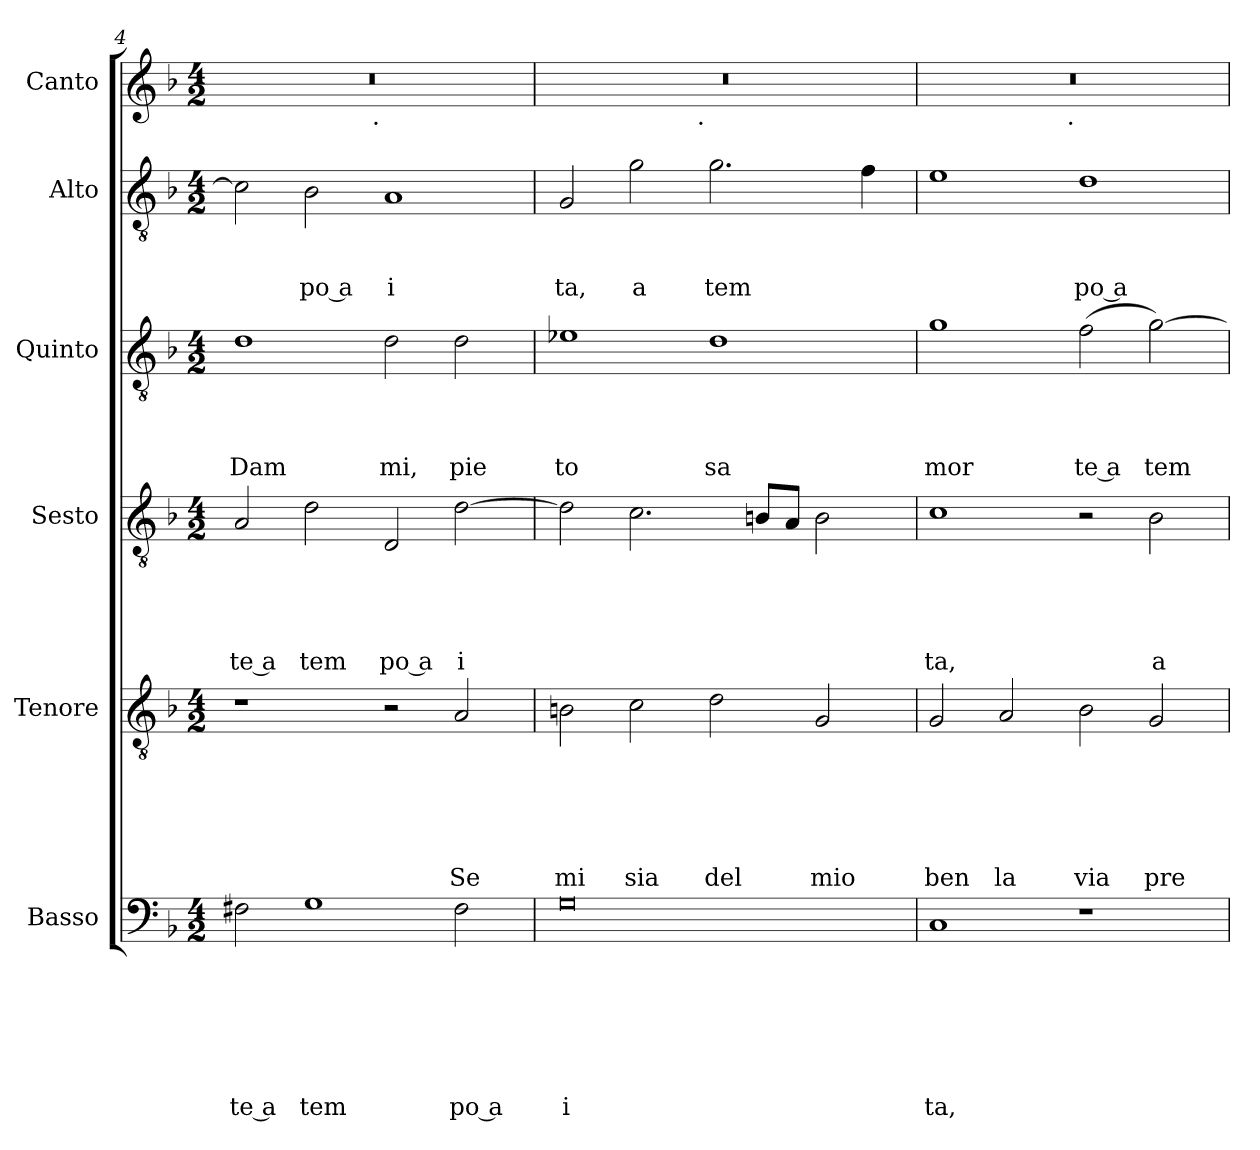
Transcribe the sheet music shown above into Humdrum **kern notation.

**kern	**text	**text	**text	**text	**text	**text	**text	**kern	**text	**text	**text	**text	**text	**text	**kern	**text	**text	**text	**text	**text	**kern	**text	**text	**text	**text	**kern	**text	**text	**text	**kern
*part6	*part6	*part6	*part6	*part6	*part6	*part6	*part6	*part5	*part5	*part5	*part5	*part5	*part5	*part5	*part4	*part4	*part4	*part4	*part4	*part4	*part3	*part3	*part3	*part3	*part3	*part2	*part2	*part2	*part2	*part1
*staff6	*staff6	*staff6	*staff6	*staff6	*staff6	*staff6	*staff6	*staff5	*staff5	*staff5	*staff5	*staff5	*staff5	*staff5	*staff4	*staff4	*staff4	*staff4	*staff4	*staff4	*staff3	*staff3	*staff3	*staff3	*staff3	*staff2	*staff2	*staff2	*staff2	*staff1
*I"Basso	*	*	*	*	*	*	*	*I"Tenore	*	*	*	*	*	*	*I"Sesto	*	*	*	*	*	*I"Quinto	*	*	*	*	*I"Alto	*	*	*	*I"Canto
*clefF4	*	*	*	*	*	*	*	*clefGv2	*	*	*	*	*	*	*clefGv2	*	*	*	*	*	*clefGv2	*	*	*	*	*clefGv2	*	*	*	*clefG2
*k[b-]	*	*	*	*	*	*	*	*k[b-]	*	*	*	*	*	*	*k[b-]	*	*	*	*	*	*k[b-]	*	*	*	*	*k[b-]	*	*	*	*k[b-]
*F:	*	*	*	*	*	*	*	*F:	*	*	*	*	*	*	*F:	*	*	*	*	*	*F:	*	*	*	*	*F:	*	*	*	*F:
*M4/2	*	*	*	*	*	*	*	*M4/2	*	*	*	*	*	*	*M4/2	*	*	*	*	*	*M4/2	*	*	*	*	*M4/2	*	*	*	*M4/2
=4	=4	=4	=4	=4	=4	=4	=4	=4	=4	=4	=4	=4	=4	=4	=4	=4	=4	=4	=4	=4	=4	=4	=4	=4	=4	=4	=4	=4	=4	=4
!	!	!	!	!	!	!	!LO:LY:b:rj	!	!	!	!	!	!	!	!	!	!	!	!	!LO:LY:b:rj	!	!	!	!	!LO:LY:b	!	!	!	!	!
*	*	*	*	*	*	*	*	*	*	*	*	*	*	*	*	*	*	*	*	*	*	*	*	*	*	*	*	*	*	*^
2F#X\	.	.	.	.	.	.	te a	1r	.	.	.	.	.	.	2A/	.	.	.	.	te a	1d	.	.	.	Dam	2c\]	.	.	.	0r	2ryy
!	!	!	!	!	!	!	!LO:LY:b	!	!	!	!	!	!	!	!	!	!	!	!	!LO:LY:b	!	!	!	!	!	!	!	!	!LO:LY:b:rj	!	!
1G	.	.	.	.	.	.	tem	.	.	.	.	.	.	.	2d\	.	.	.	.	tem	.	.	.	.	.	2B-\	.	.	po a	.	4...ryy
!	!	!	!	!	!	!	!	!	!	!	!	!	!	!	!	!	!	!	!	!	!	!	!	!	!	!	!	!	!	!	!LO:TX:b:t=.
.	.	.	.	.	.	.	.	.	.	.	.	.	.	.	.	.	.	.	.	.	.	.	.	.	.	.	.	.	.	.	1ryy
!	!	!	!	!	!	!	!	!	!	!	!	!	!	!	!	!	!	!	!	!LO:LY:b:rj	!	!	!	!	!LO:LY:b	!	!	!	!LO:LY:b	!	!
.	.	.	.	.	.	.	.	2r	.	.	.	.	.	.	2D/	.	.	.	.	po a	2d\	.	.	.	mi,	1A	.	.	i	.	.
!	!	!	!	!	!	!	!LO:LY:b:rj	!	!	!	!	!	!	!LO:LY:b	!	!	!	!	!	!LO:LY:b:rj	!	!	!	!	!LO:LY:b	!	!	!	!	!	!
2F#\	.	.	.	.	.	.	po a	2A/	.	.	.	.	.	Se	[>2d\	.	.	.	.	i	2d\	.	.	.	pie	.	.	.	.	.	.
.	.	.	.	.	.	.	.	.	.	.	.	.	.	.	.	.	.	.	.	.	.	.	.	.	.	.	.	.	.	.	32ryy
=5	=5	=5	=5	=5	=5	=5	=5	=5	=5	=5	=5	=5	=5	=5	=5	=5	=5	=5	=5	=5	=5	=5	=5	=5	=5	=5	=5	=5	=5	=5	=5
!	!	!	!	!	!	!	!LO:LY:b	!	!	!	!	!	!	!LO:LY:b	!	!	!	!	!	!	!	!	!	!	!LO:LY:b	!	!	!	!LO:LY:b	!	!
0G	.	.	.	.	.	.	i	2Bn\	.	.	.	.	.	mi	2d\]	.	.	.	.	.	1e-X	.	.	.	to	2G/	.	.	ta,	0r	2ryy
!	!	!	!	!	!	!	!	!	!	!	!	!	!	!LO:LY:b	!	!	!	!	!	!	!	!	!	!	!	!	!	!	!LO:LY:b	!	!
.	.	.	.	.	.	.	.	2c\	.	.	.	.	.	sia	2.c\	.	.	.	.	.	.	.	.	.	.	2g\	.	.	a	.	4...ryy
!	!	!	!	!	!	!	!	!	!	!	!	!	!	!	!	!	!	!	!	!	!	!	!	!	!	!	!	!	!	!	!LO:TX:b:t=.
.	.	.	.	.	.	.	.	.	.	.	.	.	.	.	.	.	.	.	.	.	.	.	.	.	.	.	.	.	.	.	1ryy
!	!	!	!	!	!	!	!	!	!	!	!	!	!	!LO:LY:b	!	!	!	!	!	!	!	!	!	!	!LO:LY:b	!	!	!	!LO:LY:b	!	!
.	.	.	.	.	.	.	.	2d\	.	.	.	.	.	del	.	.	.	.	.	.	1d	.	.	.	sa	2.g\	.	.	tem	.	.
.	.	.	.	.	.	.	.	.	.	.	.	.	.	.	8Bn/L	.	.	.	.	.	.	.	.	.	.	.	.	.	.	.	.
.	.	.	.	.	.	.	.	.	.	.	.	.	.	.	8A/J	.	.	.	.	.	.	.	.	.	.	.	.	.	.	.	.
!	!	!	!	!	!	!	!	!	!	!	!	!	!	!LO:LY:b	!	!	!	!	!	!	!	!	!	!	!	!	!	!	!	!	!
.	.	.	.	.	.	.	.	2G/	.	.	.	.	.	mio	2B\	.	.	.	.	.	.	.	.	.	.	.	.	.	.	.	.
.	.	.	.	.	.	.	.	.	.	.	.	.	.	.	.	.	.	.	.	.	.	.	.	.	.	4f\	.	.	.	.	.
.	.	.	.	.	.	.	.	.	.	.	.	.	.	.	.	.	.	.	.	.	.	.	.	.	.	.	.	.	.	.	32ryy
!!LO:PB:g=z	!!
=6	=6	=6	=6	=6	=6	=6	=6	=6	=6	=6	=6	=6	=6	=6	=6	=6	=6	=6	=6	=6	=6	=6	=6	=6	=6	=6	=6	=6	=6	=6	=6
!	!	!	!	!	!	!	!LO:LY:b	!	!	!	!	!	!	!LO:LY:b	!	!	!	!	!	!LO:LY:b	!	!	!	!	!LO:LY:b	!	!	!	!	!	!
1C	.	.	.	.	.	.	ta,	2G/	.	.	.	.	.	ben	1c	.	.	.	.	ta,	1g	.	.	.	mor	1e	.	.	.	0r	2ryy
!	!	!	!	!	!	!	!	!	!	!	!	!	!	!LO:LY:b	!	!	!	!	!	!	!	!	!	!	!	!	!	!	!	!	!
.	.	.	.	.	.	.	.	2A/	.	.	.	.	.	la	.	.	.	.	.	.	.	.	.	.	.	.	.	.	.	.	4...ryy
!	!	!	!	!	!	!	!	!	!	!	!	!	!	!	!	!	!	!	!	!	!	!	!	!	!	!	!	!	!	!	!LO:TX:b:t=.
.	.	.	.	.	.	.	.	.	.	.	.	.	.	.	.	.	.	.	.	.	.	.	.	.	.	.	.	.	.	.	1ryy
!	!	!	!	!	!	!	!	!	!	!	!	!	!	!LO:LY:b	!	!	!	!	!	!	!	!	!	!	!LO:LY:b:rj	!	!	!	!LO:LY:b:rj	!	!
1r	.	.	.	.	.	.	.	2B-\	.	.	.	.	.	via	2r	.	.	.	.	.	(<2f\	.	.	.	te a	1d	.	.	po a-	.	.
!	!	!	!	!	!	!	!	!	!	!	!	!	!	!LO:LY:b	!	!	!	!	!	!LO:LY:b	!	!	!	!	!LO:LY:b	!	!	!	!	!	!
.	.	.	.	.	.	.	.	2G/	.	.	.	.	.	pre	2B-\	.	.	.	.	a	[>2g\)	.	.	.	tem	.	.	.	.	.	.
.	.	.	.	.	.	.	.	.	.	.	.	.	.	.	.	.	.	.	.	.	.	.	.	.	.	.	.	.	.	.	32ryy
*	*	*	*	*	*	*	*	*	*	*	*	*	*	*	*	*	*	*	*	*	*	*	*	*	*	*	*	*	*	*v	*v
=	=	=	=	=	=	=	=	=	=	=	=	=	=	=	=	=	=	=	=	=	=	=	=	=	=	=	=	=	=	=
*-	*-	*-	*-	*-	*-	*-	*-	*-	*-	*-	*-	*-	*-	*-	*-	*-	*-	*-	*-	*-	*-	*-	*-	*-	*-	*-	*-	*-	*-	*-
